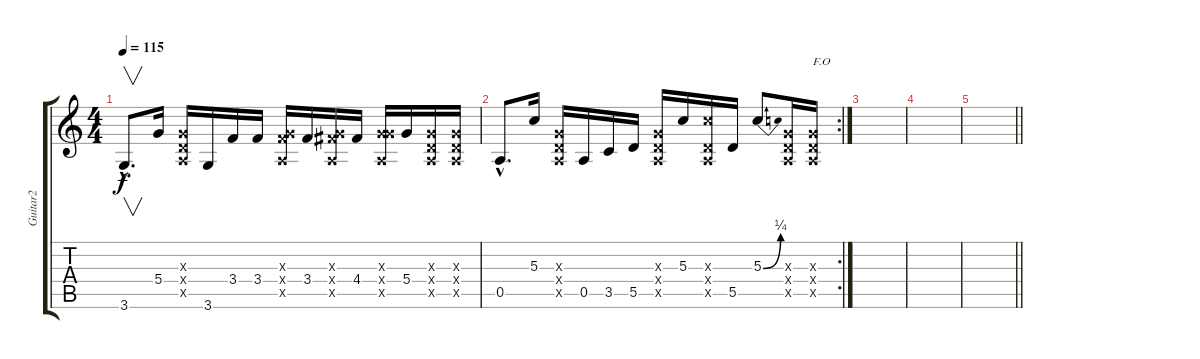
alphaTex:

\track ("Guitar2" "Guitar2") {instrument overdrivenguitar}
\staff {score tabs}
\tuning (E4 B3 G3 D3 A2 E2) {hide}
\ts (4 4)
\tempo 115
\clef g2
\ks c
3.6{hac}.8{v d dy f} 5.4.16 (0.3{x} 0.4{x} 0.5{x}).16 3.6.16 3.4.16 3.4.16 (0.3{x} 3.4{x} 0.5{x}).16 3.4.16 (0.3{x} 4.4{x} 0.5{x}).16 4.4.16 (0.3{x} 5.4{x} 0.5{x}).16 5.4.16 (0.3{x} 0.4{x} 0.5{x}).16 (0.3{x} 0.4{x} 0.5{x}).16 |
\rc 2
0.5{hac}.8{d} 5.3.16 (0.3{x} 0.4{x} 0.5{x}).16 0.5.16 3.5.16 5.5.16 (0.3{x} 0.4{x} 0.5{x}).16 5.3.16 (5.3{x} 0.4{x} 0.5{x}).16 5.5.16 5.3{be (bend 0 0 60 1)}.8 (0.3{x} 0.4{x} 0.5{x}).16 (0.3{x} 0.4{x} 0.5{x}).16{txt "F.O"} |
|
|
\barLineRight lightlight
